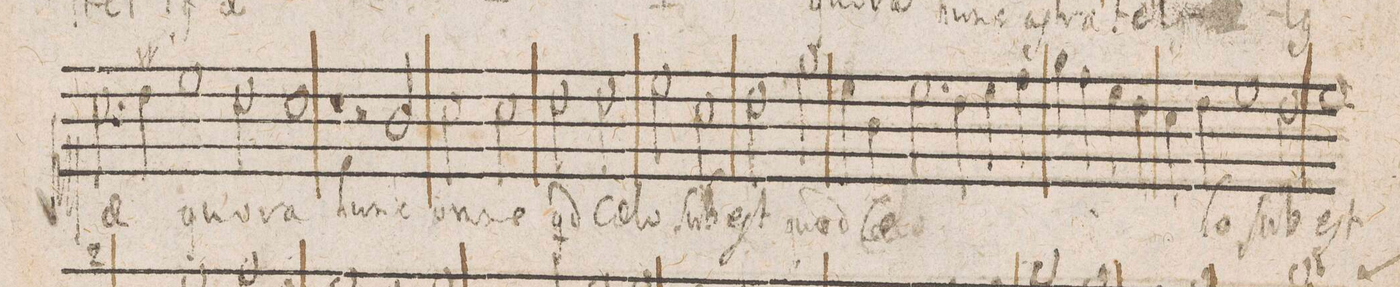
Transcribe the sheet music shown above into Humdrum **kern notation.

**kern	**text
*I"Canto.	*
*clefC1	*
*k[]	*
*met(C|)	*
*M2/1	*
2.a\	ae-
4bnX\	.
1ccny\	.
=47-	=47-
2b\	-quo-
1a	-ra
=48-	=48-
1r	.
2r	.
2g/	hunc
=49-	=49-
2a\	om-
2a\	-ne
2b\	q(uo)d
2b\	coe-
=50-	=50-
2cc\	-lo
2a\	Sub-
2b\	-eſt
2ee\	quod
=51-	=51-
4cc\	Coe-
4g\	.
2.cc\	.
4b\	.
4cc\	.
4dd\	.
=52-	=52-
4ee\	.
4dd\	.
4cc\	.
4b\	.
4a\	.
4b\	.
1cc\	-lo
=53-	=53-
2b\	ſub-
1cc	-est
=54-	=54-
*-	*-
